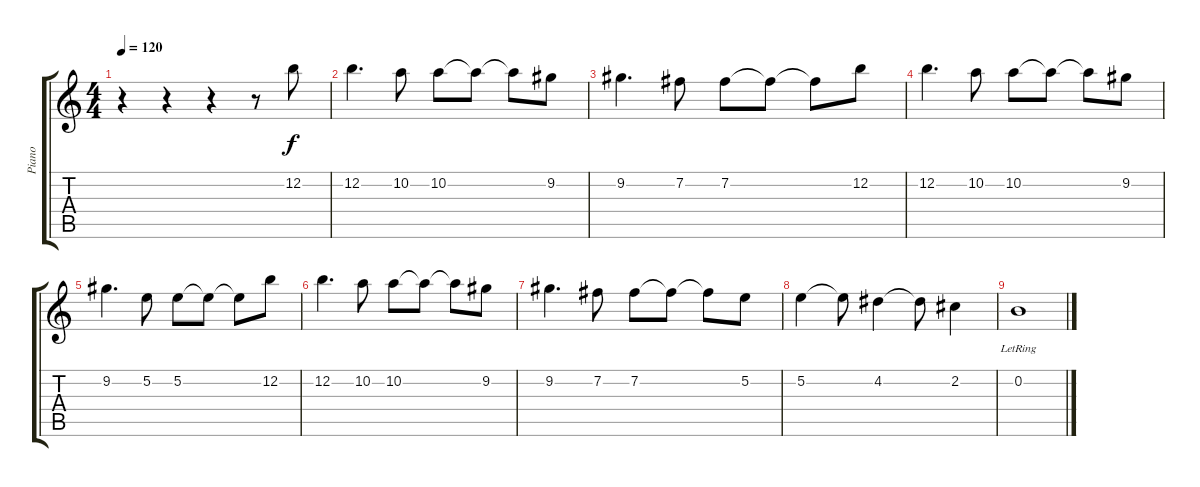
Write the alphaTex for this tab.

\track ("Piano" "Piano") {instrument acousticguitarsteel}
\staff {score tabs}
\tuning (E4 B3 G3 D3 A2 E2) {hide}
\ts (4 4)
\tempo 120
\clef g2
\ks c
r.4{dy f} r.4 r.4 r.8 12.2.8 |
12.2.4{d} 10.2.8 10.2.8 10.2{t}.8 10.2{t}.8 9.2.8 |
9.2.4{d} 7.2.8 7.2.8 7.2{t}.8 7.2{t}.8 12.2.8 |
12.2.4{d} 10.2.8 10.2.8 10.2{t}.8 10.2{t}.8 9.2.8 |
9.2.4{d} 5.2.8 5.2.8 5.2{t}.8 5.2{t}.8 12.2.8 |
12.2.4{d} 10.2.8 10.2.8 10.2{t}.8 10.2{t}.8 9.2.8 |
9.2.4{d} 7.2.8 7.2.8 7.2{t}.8 7.2{t}.8 5.2.8 |
5.2.4 5.2{t}.8 4.2.4 4.2{t}.8 2.2.4 |
0.2{lr}.1
